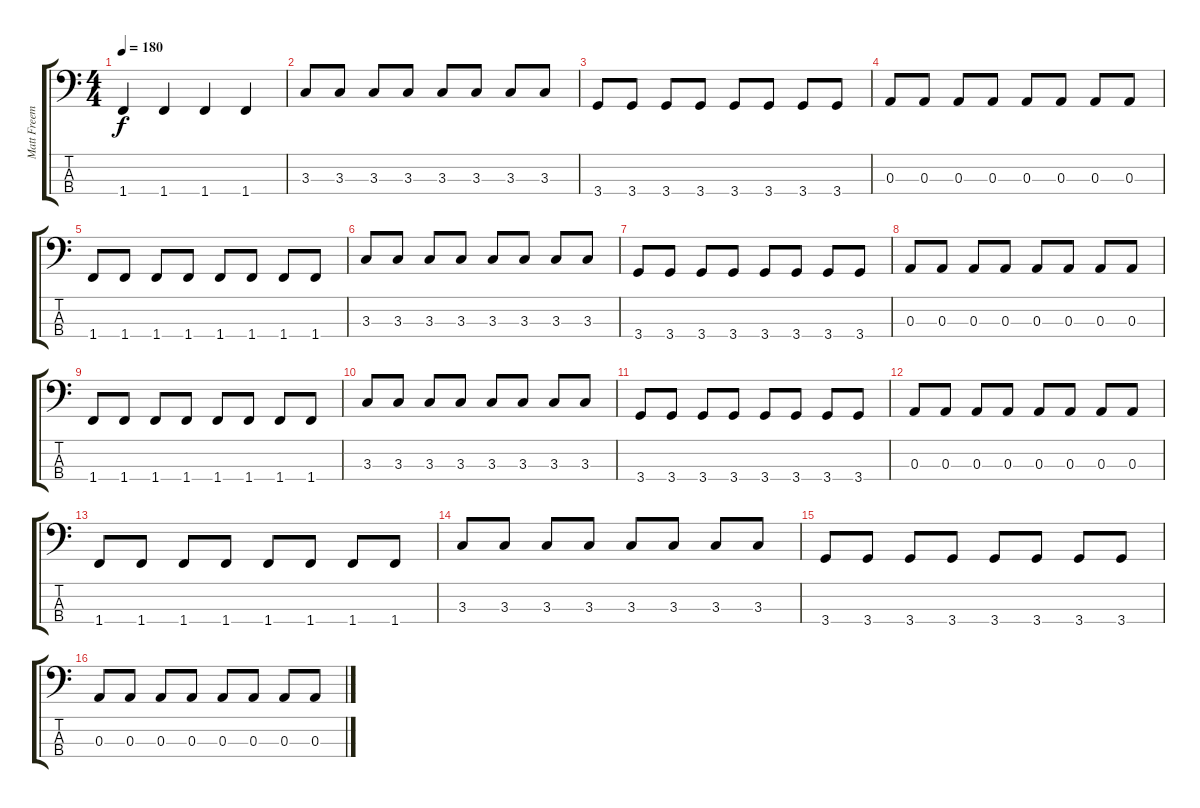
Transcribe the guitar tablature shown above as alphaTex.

\track ("Matt Freeman" "Matt Freem") {instrument electricbasspick}
\staff {score tabs}
\tuning (G2 D2 A1 E1) {hide}
\ts (4 4)
\tempo 180
\clef f4
\ks c
1.4.4{dy f} 1.4.4 1.4.4 1.4.4 |
3.3.8 3.3.8 3.3.8 3.3.8 3.3.8 3.3.8 3.3.8 3.3.8 |
3.4.8 3.4.8 3.4.8 3.4.8 3.4.8 3.4.8 3.4.8 3.4.8 |
0.3.8 0.3.8 0.3.8 0.3.8 0.3.8 0.3.8 0.3.8 0.3.8 |
1.4.8 1.4.8 1.4.8 1.4.8 1.4.8 1.4.8 1.4.8 1.4.8 |
3.3.8 3.3.8 3.3.8 3.3.8 3.3.8 3.3.8 3.3.8 3.3.8 |
3.4.8 3.4.8 3.4.8 3.4.8 3.4.8 3.4.8 3.4.8 3.4.8 |
0.3.8 0.3.8 0.3.8 0.3.8 0.3.8 0.3.8 0.3.8 0.3.8 |
1.4.8 1.4.8 1.4.8 1.4.8 1.4.8 1.4.8 1.4.8 1.4.8 |
3.3.8 3.3.8 3.3.8 3.3.8 3.3.8 3.3.8 3.3.8 3.3.8 |
3.4.8 3.4.8 3.4.8 3.4.8 3.4.8 3.4.8 3.4.8 3.4.8 |
0.3.8 0.3.8 0.3.8 0.3.8 0.3.8 0.3.8 0.3.8 0.3.8 |
1.4.8 1.4.8 1.4.8 1.4.8 1.4.8 1.4.8 1.4.8 1.4.8 |
3.3.8 3.3.8 3.3.8 3.3.8 3.3.8 3.3.8 3.3.8 3.3.8 |
3.4.8 3.4.8 3.4.8 3.4.8 3.4.8 3.4.8 3.4.8 3.4.8 |
0.3.8 0.3.8 0.3.8 0.3.8 0.3.8 0.3.8 0.3.8 0.3.8
